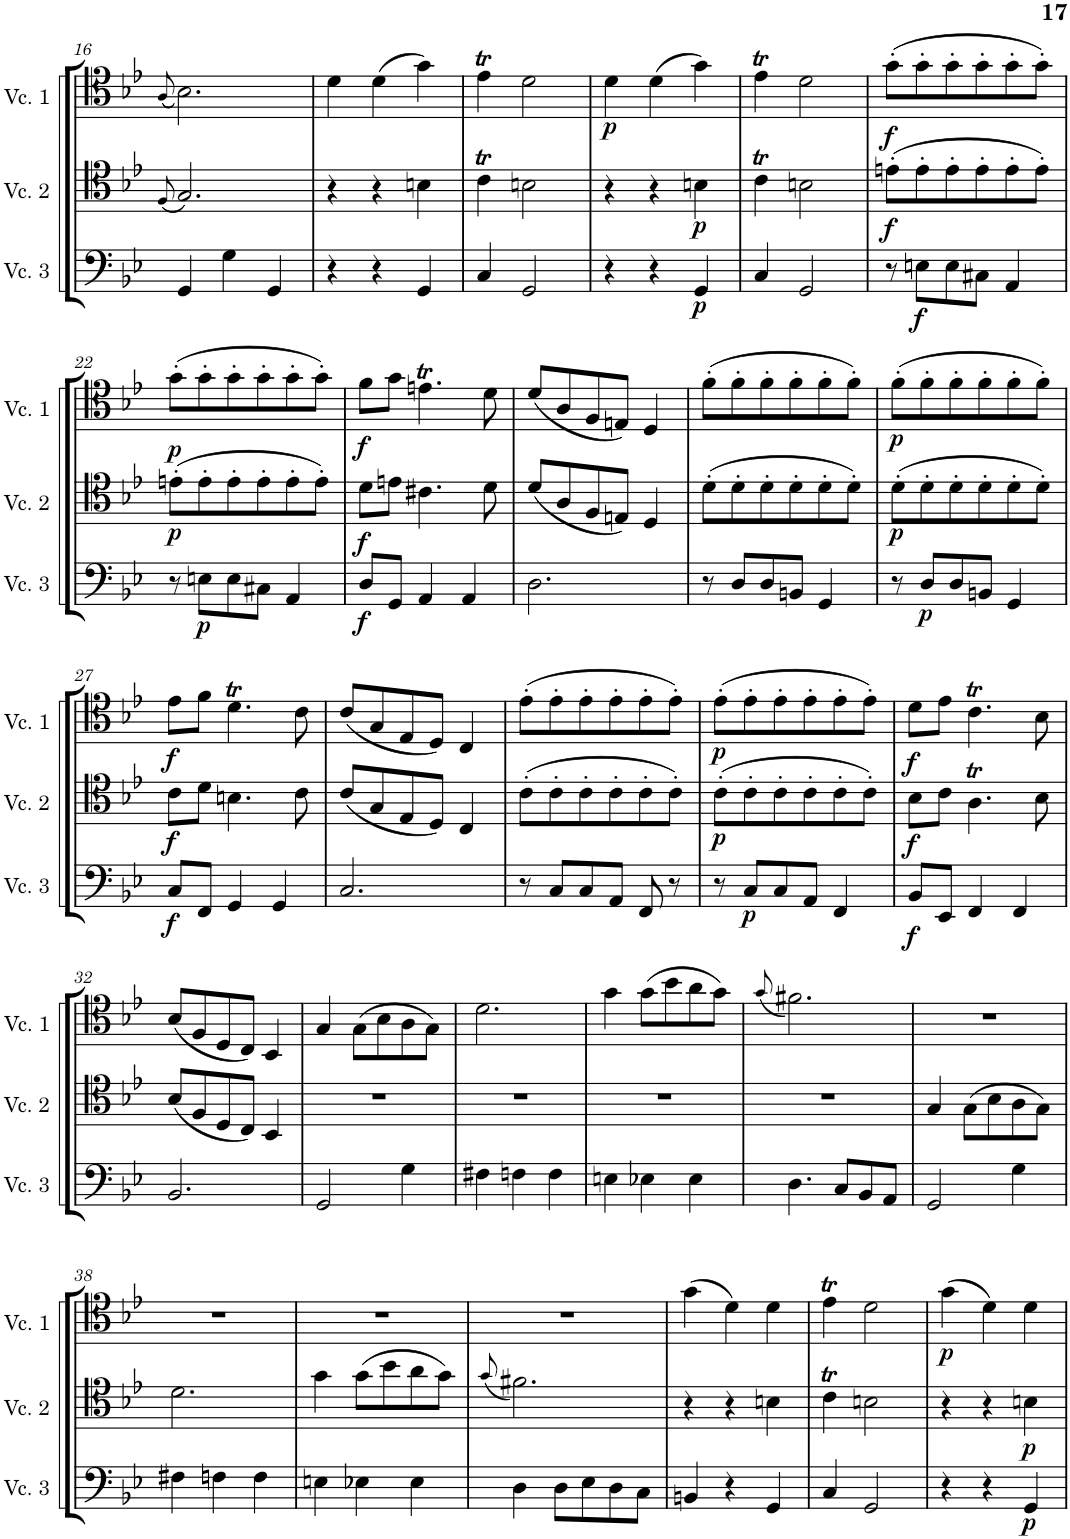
**kern	**dynam	**kern	**dynam	**kern	**dynam
*part3	*part3	*part2	*part2	*part1	*part1
*staff3	*staff3	*staff2	*staff2	*staff1	*staff1
*I"Cello 3	*	*I"Cello 2	*	*I"Cello 1	*
!!LO:PB:g=z
*clefF4	*	*clefC4	*	*clefC4	*
*k[b-e-]	*	*k[b-e-]	*	*k[b-e-]	*
*M3/4	*	*M3/4	*	*M3/4	*
=16	=16	=16	=16	=16	=16
.	.	(8qF/	.	(8qA/	.
4GG/	.	2.G/)	.	2.B-\)	.
4G\	.	.	.	.	.
4GG/	.	.	.	.	.
=17	=17	=17	=17	=17	=17
4r	.	4r	.	4d\	.
4r	.	4r	.	(4d\	.
4GG/	.	4Bn\	.	4g\)	.
=18	=18	=18	=18	=18	=18
4C/	.	4cT\	.	4e-T\	.
2GG/	.	2Bn\	.	2d\	.
=19	=19	=19	=19	=19	=19
!	!	!	!	!	!LO:DY:b
4r	.	4r	.	4d\	p
4r	.	4r	.	(4d\	.
!	!LO:DY:b	!	!LO:DY:b	!	!
4GG/	p	4Bn\	p	4g\)	.
=20	=20	=20	=20	=20	=20
4C/	.	4cT\	.	4e-T\	.
2GG/	.	2Bn\	.	2d\	.
=21	=21	=21	=21	=21	=21
!	!	!	!LO:DY:b	!	!LO:DY:b
8r	.	(8en'\L	f	(8g'\L	f
!	!LO:DY:b	!	!	!	!
8En\L	f	8e'\	.	8g'\	.
8E\	.	8e'\	.	8g'\	.
8C#X\J	.	8e'\	.	8g'\	.
4AA/	.	8e'\	.	8g'\	.
.	.	8e'\J)	.	8g'\J)	.
!!LO:LB:g=z
=22	=22	=22	=22	=22	=22
!	!	!	!LO:DY:b	!	!LO:DY:b
8r	.	(8en'\L	p	(8g'\L	p
!	!LO:DY:b	!	!	!	!
8En\L	p	8e'\	.	8g'\	.
8E\	.	8e'\	.	8g'\	.
8C#X\J	.	8e'\	.	8g'\	.
4AA/	.	8e'\	.	8g'\	.
.	.	8e'\J)	.	8g'\J)	.
=23	=23	=23	=23	=23	=23
!	!LO:DY:b	!	!LO:DY:b	!	!LO:DY:b
8D/L	f	8d\L	f	8f\L	f
8GG/J	.	8en\J	.	8g\J	.
4AA/	.	4.c#X\	.	4.ent\	.
4AA/	.	.	.	.	.
.	.	8d\	.	8d\	.
=24	=24	=24	=24	=24	=24
2.D\	.	(8d/L	.	(8d/L	.
.	.	8A/	.	8A/	.
.	.	8F/	.	8F/	.
.	.	8En/J)	.	8En/J)	.
.	.	4D/	.	4D/	.
=25	=25	=25	=25	=25	=25
8r	.	(8d'\L	.	(8f'\L	.
8D/L	.	8d'\	.	8f'\	.
8D/	.	8d'\	.	8f'\	.
8BBn/J	.	8d'\	.	8f'\	.
4GG/	.	8d'\	.	8f'\	.
.	.	8d'\J)	.	8f'\J)	.
=26	=26	=26	=26	=26	=26
!	!	!	!LO:DY:b	!	!LO:DY:b
8r	.	(8d'\L	p	(8f'\L	p
!	!LO:DY:b	!	!	!	!
8D/L	p	8d'\	.	8f'\	.
8D/	.	8d'\	.	8f'\	.
8BBn/J	.	8d'\	.	8f'\	.
4GG/	.	8d'\	.	8f'\	.
.	.	8d'\J)	.	8f'\J)	.
!!LO:LB:g=z
=27	=27	=27	=27	=27	=27
!	!LO:DY:b	!	!LO:DY:b	!	!LO:DY:b
8C/L	f	8c\L	f	8e-\L	f
8FF/J	.	8d\J	.	8f\J	.
4GG/	.	4.Bn\	.	4.dt\	.
4GG/	.	.	.	.	.
.	.	8c\	.	8c\	.
=28	=28	=28	=28	=28	=28
2.C/	.	(8c/L	.	(8c/L	.
.	.	8G/	.	8G/	.
.	.	8E-/	.	8E-/	.
.	.	8D/J)	.	8D/J)	.
.	.	4C/	.	4C/	.
=29	=29	=29	=29	=29	=29
8r	.	(8c'\L	.	(8e-'\L	.
8C/L	.	8c'\	.	8e-'\	.
8C/	.	8c'\	.	8e-'\	.
8AA/J	.	8c'\	.	8e-'\	.
8FF/	.	8c'\	.	8e-'\	.
8r	.	8c'\J)	.	8e-'\J)	.
=30	=30	=30	=30	=30	=30
!	!	!	!LO:DY:b	!	!LO:DY:b
8r	.	(8c'\L	p	(8e-'\L	p
!	!LO:DY:b	!	!	!	!
8C/L	p	8c'\	.	8e-'\	.
8C/	.	8c'\	.	8e-'\	.
8AA/J	.	8c'\	.	8e-'\	.
4FF/	.	8c'\	.	8e-'\	.
.	.	8c'\J)	.	8e-'\J)	.
=31	=31	=31	=31	=31	=31
!	!LO:DY:b	!	!LO:DY:b	!	!LO:DY:b
8BB-/L	f	8B-\L	f	8d\L	f
8EE-/J	.	8c\J	.	8e-\J	.
4FF/	.	4.At\	.	4.cT\	.
4FF/	.	.	.	.	.
.	.	8B-\	.	8B-\	.
!!LO:LB:g=z
=32	=32	=32	=32	=32	=32
2.BB-/	.	(8B-/L	.	(8B-/L	.
.	.	8F/	.	8F/	.
.	.	8D/	.	8D/	.
.	.	8C/J)	.	8C/J)	.
.	.	4BB-/	.	4BB-/	.
=33	=33	=33	=33	=33	=33
2GG/	.	2.r	.	4G/	.
.	.	.	.	(8G\L	.
.	.	.	.	8B-\	.
4G\	.	.	.	8A\	.
.	.	.	.	8G\J)	.
=34	=34	=34	=34	=34	=34
4F#X\	.	2.r	.	2.d\	.
4Fn\	.	.	.	.	.
4F\	.	.	.	.	.
=35	=35	=35	=35	=35	=35
4En\	.	2.r	.	4g\	.
4E-X\	.	.	.	(8g\L	.
.	.	.	.	8b-\	.
4E-\	.	.	.	8a\	.
.	.	.	.	8g\J)	.
=36	=36	=36	=36	=36	=36
.	.	.	.	(8qg/	.
4.D\	.	2.r	.	2.f#X\)	.
8C/L	.	.	.	.	.
8BB-/	.	.	.	.	.
8AA/J	.	.	.	.	.
=37	=37	=37	=37	=37	=37
2GG/	.	4G/	.	2.r	.
.	.	(8G\L	.	.	.
.	.	8B-\	.	.	.
4G\	.	8A\	.	.	.
.	.	8G\J)	.	.	.
!!LO:LB:g=z
=38	=38	=38	=38	=38	=38
4F#X\	.	2.d\	.	2.r	.
4Fn\	.	.	.	.	.
4F\	.	.	.	.	.
=39	=39	=39	=39	=39	=39
4En\	.	4g\	.	2.r	.
4E-X\	.	(8g\L	.	.	.
.	.	8b-\	.	.	.
4E-\	.	8a\	.	.	.
.	.	8g\J)	.	.	.
=40	=40	=40	=40	=40	=40
.	.	(8qg/	.	.	.
4D\	.	2.f#X\)	.	2.r	.
8D\L	.	.	.	.	.
8E-\	.	.	.	.	.
8D\	.	.	.	.	.
8C\J	.	.	.	.	.
=41	=41	=41	=41	=41	=41
4BBn/	.	4r	.	(4g\	.
4r	.	4r	.	4d\)	.
4GG/	.	4Bn\	.	4d\	.
=42	=42	=42	=42	=42	=42
4C/	.	4cT\	.	4e-T\	.
2GG/	.	2Bn\	.	2d\	.
=43	=43	=43	=43	=43	=43
!	!	!	!	!	!LO:DY:b
4r	.	4r	.	(4g\	p
4r	.	4r	.	4d\)	.
!	!LO:DY:b	!	!LO:DY:b	!	!
4GG/	p	4Bn\	p	4d\	.
=	=	=	=	=	=
*-	*-	*-	*-	*-	*-
